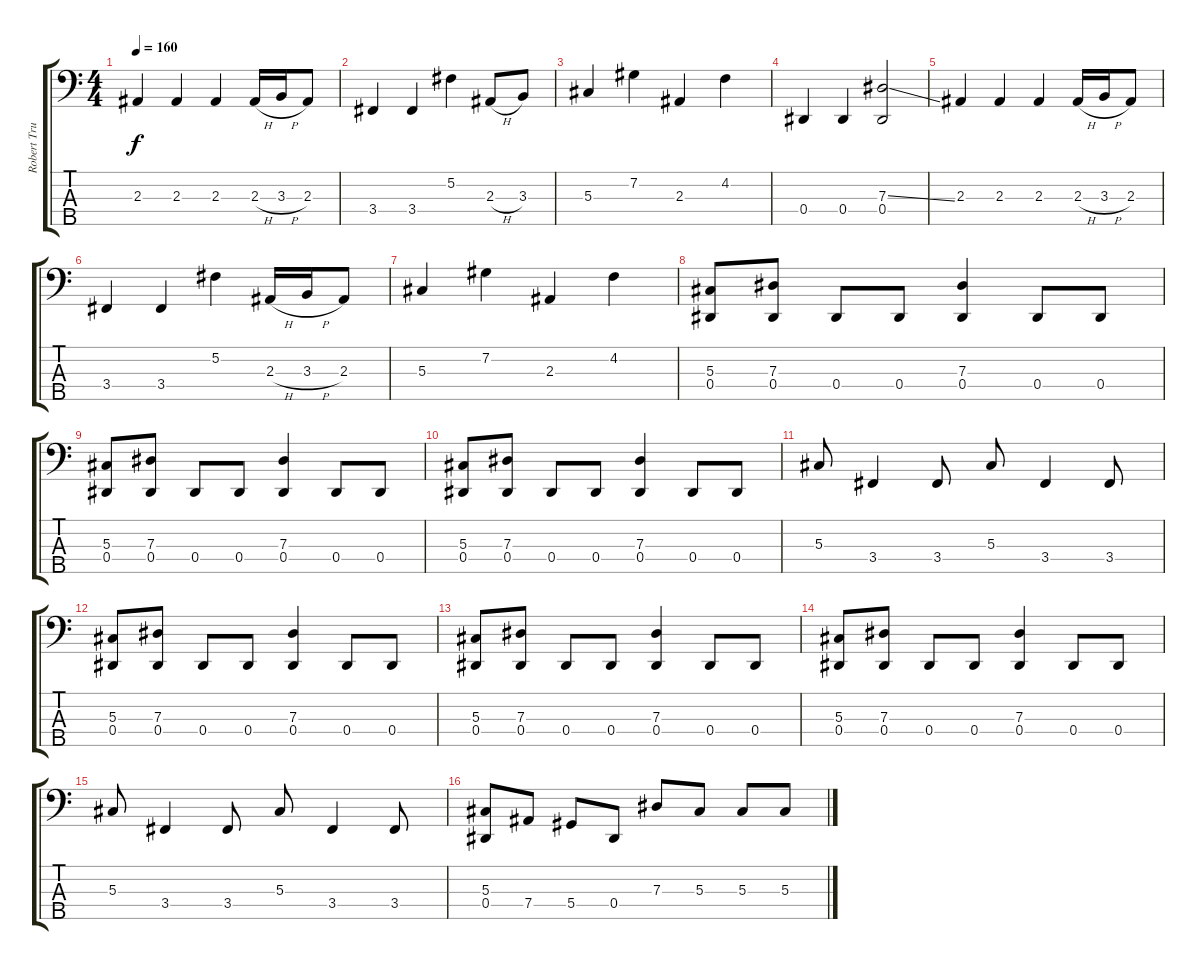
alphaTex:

\track ("Robert Trujillo" "Robert Tru") {instrument electricbassfinger}
\staff {score tabs}
\tuning (Gb2 Db2 Ab1 Eb1 Bb0) {hide}
\ts (4 4)
\tempo 160
\clef f4
\ks c
2.3.4{dy f} 2.3.4 2.3.4 2.3{h}.16 3.3{h}.16 2.3.8 |
3.4.4 3.4.4 5.2.4 2.3{h}.8 3.3.8 |
5.3.4 7.2.4 2.3.4 4.2.4 |
0.4.4 0.4.4 (7.3{ss} 0.4).2 |
2.3.4 2.3.4 2.3.4 2.3{h}.16 3.3{h}.16 2.3.8 |
3.4.4 3.4.4 5.2.4 2.3{h}.16 3.3{h}.16 2.3.8 |
5.3.4 7.2.4 2.3.4 4.2.4 |
(5.3 0.4).8 (7.3 0.4).8 0.4.8 0.4.8 (7.3 0.4).4 0.4.8 0.4.8 |
(5.3 0.4).8 (7.3 0.4).8 0.4.8 0.4.8 (7.3 0.4).4 0.4.8 0.4.8 |
(5.3 0.4).8 (7.3 0.4).8 0.4.8 0.4.8 (7.3 0.4).4 0.4.8 0.4.8 |
5.3.8 3.4.4 3.4.8 5.3.8 3.4.4 3.4.8 |
(5.3 0.4).8 (7.3 0.4).8 0.4.8 0.4.8 (7.3 0.4).4 0.4.8 0.4.8 |
(5.3 0.4).8 (7.3 0.4).8 0.4.8 0.4.8 (7.3 0.4).4 0.4.8 0.4.8 |
(5.3 0.4).8 (7.3 0.4).8 0.4.8 0.4.8 (7.3 0.4).4 0.4.8 0.4.8 |
5.3.8 3.4.4 3.4.8 5.3.8 3.4.4 3.4.8 |
(5.3 0.4).8 7.4.8 5.4.8 0.4.8 7.3.8 5.3.8 5.3.8 5.3.8
